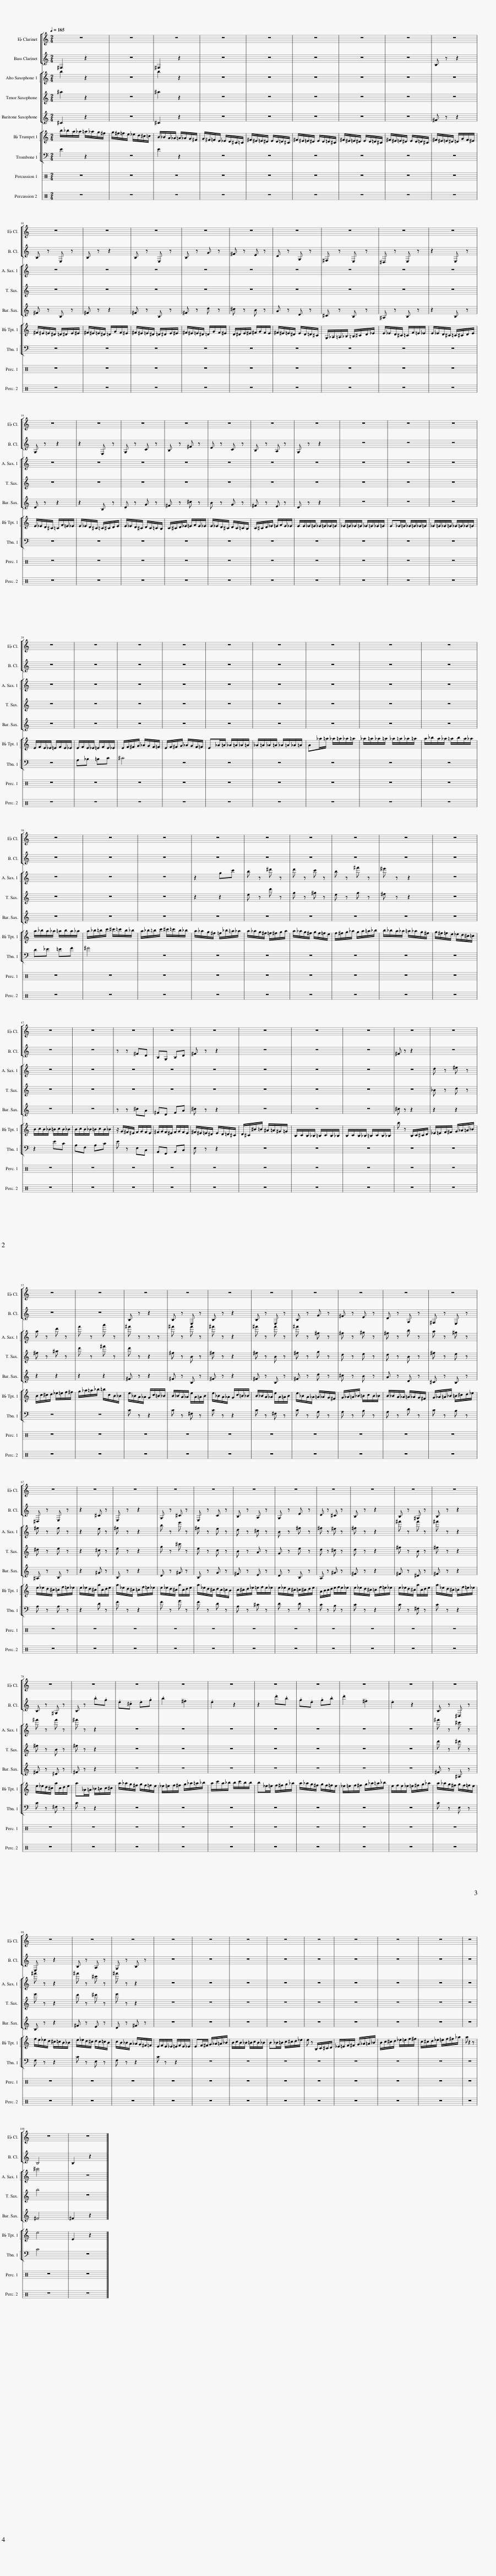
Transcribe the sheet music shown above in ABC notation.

X:1
%%score [ 1 ] [ 2 3 4 ] [ 5 6 ]
L:1/8
Q:1/4=165
M:2/4
I:linebreak $
K:C
V:1 treble transpose=-14
V:2 treble transpose=-9
V:3 treble transpose=-14
V:4 treble transpose=-21
V:5 treble transpose=-2
V:6 bass
V:1
[K:C] ^F,2 z2 | z4 | ^F,2 z2 | z4 | z4 | %5
 z4 | z4 | z4 | B, z z2 |$ B, z E, z | %10
 B, z z2 | B, z E, z | B, z G z | ^F z E z | D z G, z | %15
 ^F, z E, z | ^D, z E, z | z2 E, z |$ G, z z2 | z2 E, z | %20
 G, z C z | B, z ^F z | E z C z | B, z A, z | G, z z2 | %25
 z4 | z4 | z4 |$ z4 | z4 | %30
 z4 | z4 | z4 | z4 | z4 | %35
 z4 | z4 |$ z4 | z4 | z4 | %40
 z4 | z4 | z4 | z4 | z4 | %45
 z4 |$ z4 | z4 | z z ^FD | B,G, B,D | %50
 ^F z z2 | z4 | z4 | z4 | ^F z z2 | %55
 z4 |$ z4 | z4 | B, z z2 | B, z E, z | %60
 B, z z2 | B, z E, z | B, z G z | ^F z E z | D z G, z | %65
 ^F, z E, z |$ ^D, z E, z | z2 ^C z | E, z z2 | G, z ^C z | %70
 E, z C z | B, z A, z | G, z E z | D z ^C z | B, z z2 | %75
 B, z ^G, z | B, z z2 |$ B, z ^G, z | B, z .b.g | .e.^c .e.g | %80
 .b2 .^f2 | .e2 z2 | z2 .d'.b | .g.e .g.b | .d'2 .^f2 | %85
 .e2 z2 | B, z ^D, z |$ E, z z2 | B, z A, z | G, z B, z | %90
 z4 | z4 | z4 | z4 | z4 | %95
 z4 | z4 | z4 | z4 |$ B,4 | %100
 B,2 z2 |] %101
V:2
[K:C] b2 z2 | z4 | b2 z2 | z4 | z4 | %5
 z4 | z4 | z4 | z4 |$ z4 | %10
 z4 | z4 | z4 | z4 | z4 | %15
 z4 | z4 | z4 |$ z4 | z4 | %20
 z4 | z4 | z4 | z4 | z4 | %25
 z4 | z4 | z4 |$ z4 | z4 | %30
 z4 | z4 | z4 | z4 | z4 | %35
 z4 | z4 |$ z4 | z4 | z4 | %40
 z2 gc' | b z ^d' z | d' z c' z | b z ^f' z | ^e' z z2 | %45
 z4 |$ z4 | z4 | z4 | z4 | %50
 z4 | z4 | z4 | z4 | z4 | %55
 d z ^e z |$ a z d' z | f' z a' z | ^f' z z z | ^f' z f' z | %60
 ^f' z z2 | ^f' z f' z | ^f' z ^f z | ^f z ^g z | ^f z b z | %65
 a z ^g z |$ ^f z f z | z2 e z | ^f z z2 | b z e' z | %70
 ^f z e z | d z ^c z | B z ^f z | ^f z ^e z | ^f z z2 | %75
 ^f' z f' z | ^f' z z2 |$ ^f' z f' z | ^f' z z2 | z4 | %80
 z4 | z4 | z4 | z4 | z4 | %85
 z4 | ^f' z ^c' z |$ ^f' z z2 | ^f' z ^c' z | ^f' z z2 | %90
 z4 | z4 | z4 | z4 | z4 | %95
 z4 | z4 | z4 | z4 |$ ^c'4 | %100
 z4 |] %101
V:3
[K:C] ^a2 z2 | z4 | ^a2 z2 | z4 | z4 | %5
 z4 | z4 | z4 | z4 |$ z4 | %10
 z4 | z4 | z4 | z4 | z4 | %15
 z4 | z4 | z4 |$ z4 | z4 | %20
 z4 | z4 | z4 | z4 | z4 | %25
 z4 | z4 | z4 |$ z4 | z4 | %30
 z4 | z4 | z4 | z4 | z4 | %35
 z4 | z4 |$ z4 | z4 | z4 | %40
 z2 z2 | e z d' z | g z ^g z | e z g z | ^f z z2 | %45
 z4 |$ z4 | z4 | z4 | z4 | %50
 z4 | z4 | z4 | z4 | z4 | %55
 _B z d z |$ ^f z ^a z | d' z ^f' z | d' z z2 | ^f z B z | %60
 ^f z z2 | ^f z B z | ^f z g z | d z e z | d z B z | %65
 ^f z e z |$ ^d z e z | z2 ^c z | e z z2 | g z ^c' z | %70
 e z c z | B z A z | G z e z | d z ^c z | d z z2 | %75
 ^f z B z | ^f z z2 |$ ^f z B z | ^f z z2 | z4 | %80
 z4 | z4 | z4 | z4 | z4 | %85
 z4 | d' z ^d' z |$ e' z z2 | d' z ^d' z | e' z z2 | %90
 z4 | z4 | z4 | z4 | z4 | %95
 z4 | z4 | z4 | z4 |$ b4 | %100
 z4 |] %101
V:4
[K:C] ^C2 z2 | z4 | ^C2 z2 | z4 | z4 | %5
 z4 | z4 | z4 | ^F z z2 |$ ^F z B, z | %10
 ^F z z2 | ^F z B, z | ^F z d z | ^c z B z | A z D z | %15
 ^C z B, z | ^A, z B, z | z2 B, z |$ D z z2 | z2 B, z | %20
 D z G z | ^F z ^c z | B z G z | ^F z E z | D z z2 | %25
 z4 | z4 | z4 |$ z4 | z4 | %30
 z4 | z4 | z4 | z4 | z4 | %35
 z4 | z4 |$ z4 | z4 | z4 | %40
 z4 | z4 | z4 | z4 | z4 | %45
 z4 |$ z4 | z4 | z z ^cA | ^FD FA | %50
 ^c z z2 | z4 | z4 | z4 | ^c z z2 | %55
 z2 z2 |$ z2 z2 | z2 z2 | ^F z z2 | ^F z B, z | %60
 ^F z z2 | ^F z B, z | ^F z d z | ^c z B z | A z D z | %65
 ^C z B, z |$ ^A, z B, z | z2 ^G z | B, z z2 | D z ^G z | %70
 B, z G z | ^F z E z | D z B, z | A, z ^G z | ^F z z2 | %75
 ^F z ^D z | ^F z z2 |$ ^F z ^D z | ^F z z2 | z4 | %80
 z4 | z4 | z4 | z4 | z4 | %85
 z4 | ^F z ^A, z |$ B, z z2 | ^F z E z | D z ^F z | %90
 z4 | z4 | z4 | z4 | z4 | %95
 z4 | z4 | z4 | z4 |$ ^F4 | %100
 ^F2 z2 |] %101
V:5
[K:C] b/_b/a/_a/ =a/_a/g/^f/ | g/^f/=f/e/ _e/d/^c/=c/ | B/_B/A/_A/ =A/_A/G/^F/ | G/^F/=F/E/ _E/D/^C/=C/ | ^F/^E/=E/^D/ E/D/=D/^C/ | %5
 ^F/^E/=E/^D/ E/D/=D/^C/ | ^F/^E/=E/^D/ E/D/=D/^C/ | ^F/^E/=E/^D/ E/D/=D/^C/ | ^F/^E/=E/^D/ =D/G/F/^E/ |$ ^F/^E/=E/^D/ =D/^D/E/^E/ | %10
 ^F/^E/=E/^D/ =D/G/F/^E/ | ^F/^E/=E/^D/ =D/^D/E/^E/ | ^F/^E/=E/^D/ =D/G/F/^E/ | D/^D/E/^E/ ^F/G/F/E/ | ^F/^E/=E/^D/ E/D/=D/^C/ | %15
 G,/_A,/=A,/_B,/ =B,/^C/D/_E/ | E/_E/D/^C/ =C/F/=E/_E/ | E/_E/D/^C/ =C/^C/D/E/ |$ E/_E/D/^C/ =C/F/=E/_E/ | E/_E/D/^C/ =C/^C/D/E/ | %20
 E/_E/D/^C/ D/C/=C/B,/ | C/^C/D/_E/ =E/F/E/_E/ | E/_E/D/^C/ D/C/=C/B,/ | C/^C/D/_E/ =E/F/E/_E/ | E/E/_E/=E/ _E/=E/_E/=E/ | %25
 _E/=E/_E/=E/ _E/=E/_E/=E/ | E_E/=E/ _E/=E/_E/=E/ | _E/=E/_E/=E/ _E/=E/_E/=E/ |$ E/F/E/_E/ =E/F/E/_E/ | E/F/E/_E/ =E/F/E/_E/ | %30
 E/F/^F/G/ _A/G/F/=F/ | E/F/^F/G/ _A/G/F/=F/ | E_A/=A/ _A/=A/_A/=A/ | _A/=A/_A/=A/ _A/=A/_A/=A/ | A_a/=a/ _a/=a/_a/=a/ | %35
 _a/=a/_a/=a/ _a/=a/_a/=a/ | a/_b/a/_a/ =a/b/a/_a/ |$ a/_b/a/_a/ =a/b/a/_a/ | a/_b/=b/c'/ ^c'/=c'/b/_b/ | a/_b/=b/c'/ ^c'/=c'/b/_b/ | %40
 a/_a/g/^f/ =f/_b/=a/_a/ | a/_a/g/^f/ =f/^f/g/a/ | a/_a/g/^f/ g/f/=f/e/ | f/^f/g/_a/ g/a/=a/_b/ | b/_b/a/_a/ =a/_a/g/^f/ | %45
 g/^f/=f/e/ _e/d/^c/=c/ |$ B/c/B/_B/ =B/c/B/_B/ | B/c/B/_B/ =B/c/B/_B/ | z/ G/^F/^E/ F/G/F/E/ | ^F/G/F/^E/ F/G/F/E/ | %50
 ^F/^E/=E/^D/ E/D/=D/^C/ | D/^C/^B/=B/ ^A/=A/^G/=G/ | B,/C/B,/_B,/ =B,/C/B,/_B,/ | B,/C/B,/_B,/ =B,/C/B,/_B,/ | b z B,/C/^C/D/ | %55
 _E/=E/F/^F/ G/_A/=A/_B/ |$ B/c/^c/d/ _e/=e/f/^f/ | g/_a/=a/_b/ =b/c/B/_B/ | e/_B/A/_A/ G/c/=B/_B/ | B/_B/A/_A/ e/A/=A/B/ | %60
 e/_B/A/_A/ G/c/=B/_B/ | B/_B/A/_A/ e/A/=A/B/ | e/_B/A/_A/ =A/_A/G/^F/ | G/_A/=A/_B/ =B/c/B/_B/ | B/_B/A/_A/ =A/_A/G/^F/ | %65
 G/_A/=A/_B/ =B/^c/d/_e/ |$ e/_e/d/^c/ =c/f/=e/_e/ | e/_e/d/^c/ a/c/d/e/ | a/_e/d/^c/ =c/f/=e/_e/ | e/_e/d/^c/ a/c/d/e/ | %70
 a/_e/d/^c/ d/c/=c/B/ | c/^c/d/_e/ =e/f/e/_e/ | e/_e/d/^c/ =c/^c/d/e/ | A/B/c/d/ e/f/e/_e/ | e/_e/d/^c/ =c/f/=e/_e/ | %75
 e/_e/d/^c/ a/c/d/e/ | a/_e/d/^c/ =c/f/=e/_e/ |$ e/_e/d/^c/ a/c/d/e/ | a_A/=A/ _B/=B/c/^c/ | a/_a/g/^f/ g/f/=f/e/ | %80
 _e/=e/f/^f/ g/_a/=a/_b/ | a/c'/a/_b/ b/c'/b/b/ | b_e/=e/ f/^f/g/_a/ | a/_a/g/^f/ g/f/=f/e/ | _e/=e/f/^f/ g/_a/=a/_b/ | %85
 e/f/e/_e/ =e/^f/g/_a/ | a/_a/g/^f/ g/f/=f/e/ |$ f/e/_e/d/ ^c/=c/B/_B/ | e/_e/d/^c/ d/c/=c/B/ | c/B/_B/A/ _A/G/^F/=F/ | %90
 E/F/E/_E/ =E/F/E/_E/ | EF/^F/ G/_A/=A/_B/ | B/c/B/_B/ =B/c/B/_B/ | B_B/=B/ c/^c/d/_e/ | e z B,/C/^C/D/ | %95
 _E/=E/F/^F/ G/_A/=A/_B/ | B/c/^c/d/ _e/=e/f/^f/ | c/^c/d/_e/ =e/f/^f/_a/ | a z2 z |$ e4 | %100
 E2 z2 |] %101
V:6
 E2 z2 | z4 | E2 z2 | z4 | z4 | %5
 z4 | z4 | z4 | z4 |$ z4 | %10
 z4 | z4 | z4 | z4 | z4 | %15
 z4 | z4 | z4 |$ z4 | z4 | %20
 z4 | z4 | z4 | z4 | z4 | %25
 z4 | z4 | z4 |$ z4 | A,_B, =B,C | %30
 ^C4 | z4 | z4 | z4 | z4 | %35
 z4 | z4 |$ D_E =EF | ^F4 | z4 | %40
 z4 | z4 | z4 | z4 | z4 | %45
 z4 |$ z2 EC | A,F, A,C | E z E,C, | A,,F,, A,,C, | %50
 E, z z2 | z4 | z4 | z4 | z4 | %55
 z4 |$ z4 | z4 | C z z2 | C z ^F, z | %60
 C z z2 | C z ^F, z | C z A, z | A, z B, z | A, z D z | %65
 C z B, z |$ A, z A, z | z2 D z | F z z2 | F z G z | %70
 F z D z | A, z ^C z | D z D z | C z B, z | C z z2 | %75
 C z ^F, z | C z z2 |$ C z ^F, z | C z z2 | z4 | %80
 z4 | z4 | z4 | z4 | z4 | %85
 z4 | C z E, z |$ F, z z2 | C z E, z | F, z z2 | %90
 C z z2 | z4 | z4 | z4 | z4 | %95
 z4 | z4 | z4 | z4 |$ C4 | %100
 z4 |] %101
